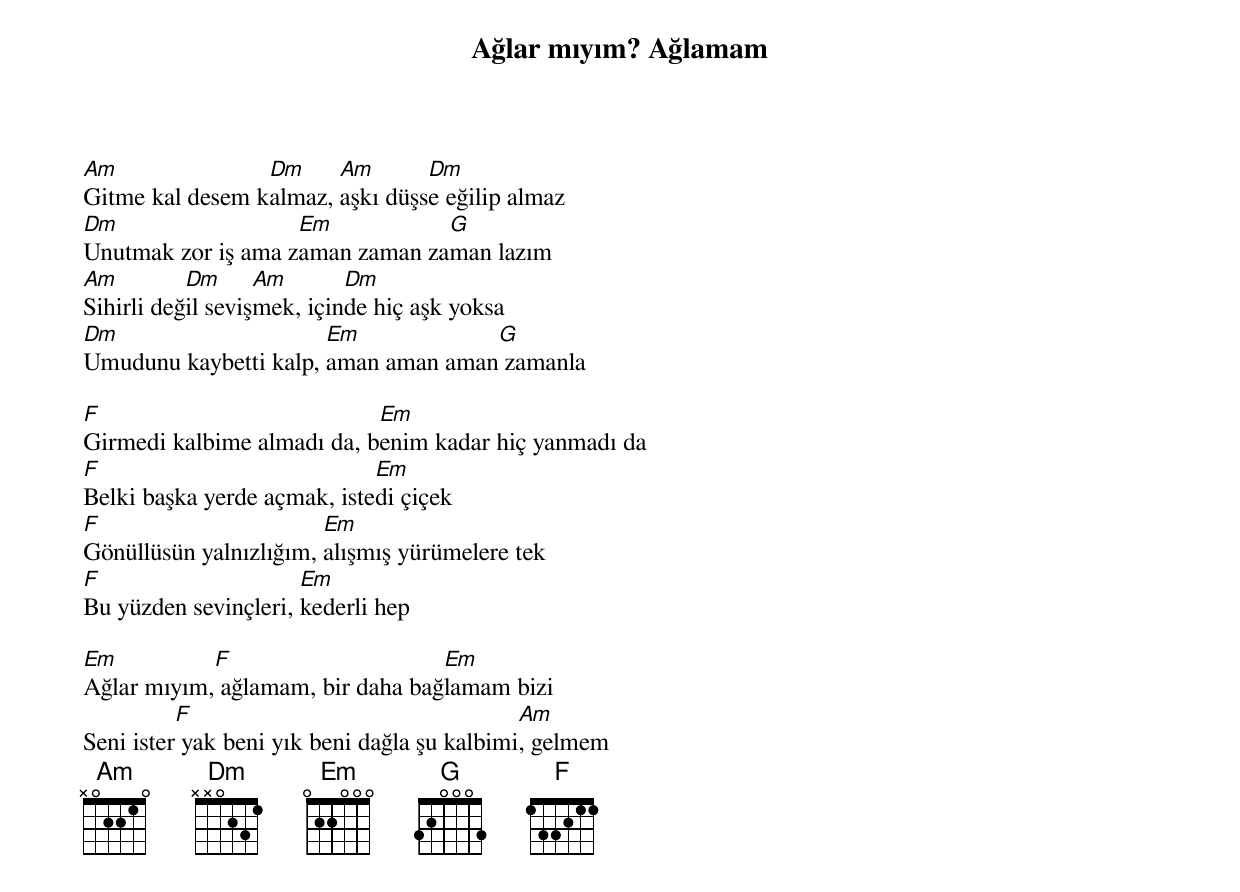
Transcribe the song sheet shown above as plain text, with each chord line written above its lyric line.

{title: Ağlar mıyım? Ağlamam}
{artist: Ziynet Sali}

Am               Dm     Am       Dm
Gitme kal desem kalmaz, aşkı düşse eğilip almaz
Dm                  Em           G
Unutmak zor iş ama zaman zaman zaman lazım
Am         Dm      Am       Dm
Sihirli değil sevişmek, içinde hiç aşk yoksa
Dm                     Em            G
Umudunu kaybetti kalp, aman aman aman zamanla

F                           Em
Girmedi kalbime almadı da, benim kadar hiç yanmadı da
F                            Em
Belki başka yerde açmak, istedi çiçek
F                       Em
Gönüllüsün yalnızlığım, alışmış yürümelere tek
F                     Em
Bu yüzden sevinçleri, kederli hep

Em          F                     Em
Ağlar mıyım, ağlamam, bir daha bağlamam bizi
          F                                  Am
Seni ister yak beni yık beni dağla şu kalbimi, gelmem
